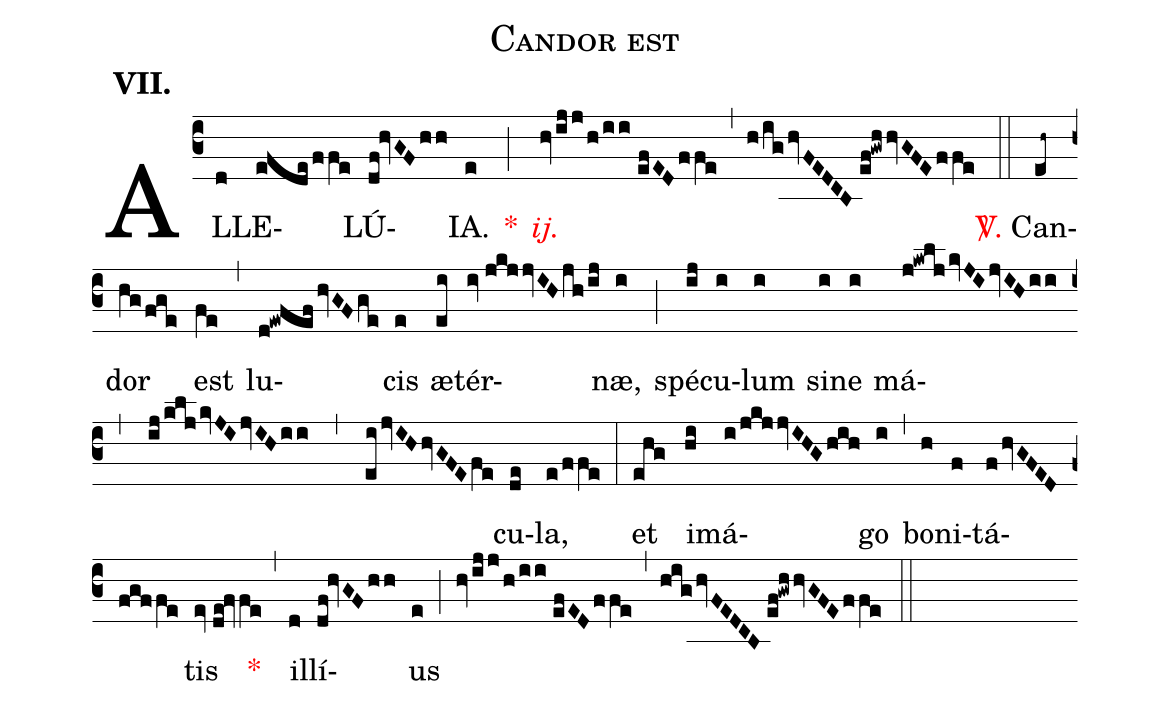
name:Candor est;
mode:VII.;
office-part:Alleluia;
%%
(c3) AL(d)LE(efde/ffe)LÚ(df!hvGFhh)IA.(e) <v>\red{*}</v>(;) <v>\redit{ij.}</v>(hvijj/h/ii//efED/ffe) (,) (h/ig/hvFEDCB//ef!gwhhvGFE/ffe) (::) <v>\red{\Vbar.}</v> Can(eh~)dor(hg/fge) est(fe) (,) lu(d!ewfef/hvGFge)cis(e) æ(ei)tér(iv//jkjjvIHjh/ij)næ,(i) (;) spé(ij)cu(i)lum(i) si(i)ne(i) má(j!kwlj/kvJIjvIHii , ij/klj/kvJIjvIHii , ei/jvIHhvGFEfe)cu(de)la,(e/ffe) (:) et(ehg) i(hi)má(i/jkjjvIHGhih)go(i) (,) bo(h)ni(f)tá(fhvGFED//fgffe)tis(ev//de!fvfe) <v>\red{*}</v>(,) il(d)lí(df!hvGFhh)us(e) (;) (hvijj/h/ii//efED/ffe) (,) (highvFEDCB//ef!gwhhvGFE/ffe) (::)
